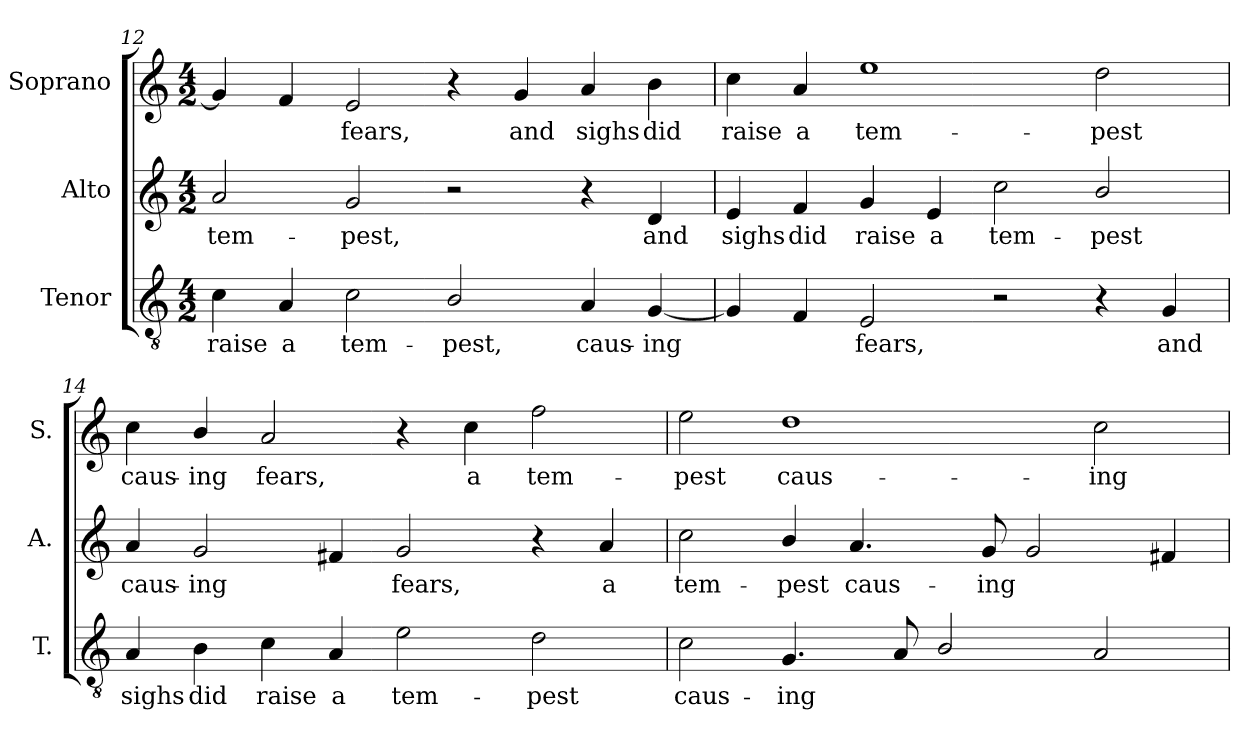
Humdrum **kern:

**kern	**text	**kern	**text	**kern	**text
*part3	*part3	*part2	*part2	*part1	*part1
*staff3	*staff3	*staff2	*staff2	*staff1	*staff1
*I"Tenor	*	*I"Alto	*	*I"Soprano	*
*I'T.	*	*I'A.	*	*I'S.	*
!!LO:LB:g=z
*clefGv2	*	*clefG2	*	*clefG2	*
*ITrd7c12	*	*	*	*	*
*k[]	*	*k[]	*	*k[]	*
*C:	*	*C:	*	*C:	*
*M4/2	*	*M4/2	*	*M4/2	*
=12	=12	=12	=12	=12	=12
!	!LO:LY:b:color=#000000	!	!	!	!
!	!	!	!LO:LY:b:color=#000000	!	!
4Ci\	raise	2ai/	tem-	4gi/]	.
!	!LO:LY:b:color=#000000	!	!	!	!
4AAi/	a	.	.	4fi/	.
!	!LO:LY:b:color=#000000	!	!	!	!
!	!	!	!LO:LY:b:color=#000000	!	!
!	!	!	!	!	!LO:LY:b:color=#000000
2Ci\	tem-	2gi/	-pest,	2ei/	fears,
!	!LO:LY:b:color=#000000	!	!	!	!
2BBi/	-pest,	2r	.	4r	.
!	!	!	!	!	!LO:LY:b:color=#000000
.	.	.	.	4gi/	and
!	!LO:LY:b:color=#000000	!	!	!	!
!	!	!	!	!	!LO:LY:b:color=#000000
4AAi/	caus-	4r	.	4ai/	sighs
!	!LO:LY:b:color=#000000	!	!	!	!
!	!	!	!LO:LY:b:color=#000000	!	!
!	!	!	!	!	!LO:LY:b:color=#000000
[4GGi/	-ing	4di/	and	4bi\	did
=13	=13	=13	=13	=13	=13
!	!	!	!LO:LY:b:color=#000000	!	!
!	!	!	!	!	!LO:LY:b:color=#000000
4GGi/]	.	4ei/	sighs	4cci\	raise
!	!	!	!LO:LY:b:color=#000000	!	!
!	!	!	!	!	!LO:LY:b:color=#000000
4FFi/	.	4fi/	did	4ai/	a
!	!LO:LY:b:color=#000000	!	!	!	!
!	!	!	!LO:LY:b:color=#000000	!	!
!	!	!	!	!	!LO:LY:b:color=#000000
2EEi/	fears,	4gi/	raise	1eei	tem-
!	!	!	!LO:LY:b:color=#000000	!	!
.	.	4ei/	a	.	.
!	!	!	!LO:LY:b:color=#000000	!	!
2r	.	2cci\	tem-	.	.
!	!	!	!LO:LY:b:color=#000000	!	!
!	!	!	!	!	!LO:LY:b:color=#000000
4r	.	2bi/	-pest	2ddi\	-pest
!	!LO:LY:b:color=#000000	!	!	!	!
4GGi/	and	.	.	.	.
=14	=14	=14	=14	=14	=14
!	!LO:LY:b:color=#000000	!	!	!	!
!	!	!	!LO:LY:b:color=#000000	!	!
!	!	!	!	!	!LO:LY:b:color=#000000
4AAi/	sighs	4ai/	caus-	4cci\	caus-
!	!LO:LY:b:color=#000000	!	!	!	!
!	!	!	!LO:LY:b:color=#000000	!	!
!	!	!	!	!	!LO:LY:b:color=#000000
4BBi\	did	2gi/	-ing	4bi/	-ing
!	!LO:LY:b:color=#000000	!	!	!	!
!	!	!	!	!	!LO:LY:b:color=#000000
4Ci\	raise	.	.	2ai/	fears,
!	!LO:LY:b:color=#000000	!	!	!	!
4AAi/	a	4f#Xi/	.	.	.
!	!LO:LY:b:color=#000000	!	!	!	!
!	!	!	!LO:LY:b:color=#000000	!	!
2Ei\	tem-	2gi/	fears,	4r	.
!	!	!	!	!	!LO:LY:b:color=#000000
.	.	.	.	4cci\	a
!	!LO:LY:b:color=#000000	!	!	!	!
!	!	!	!	!	!LO:LY:b:color=#000000
2Di\	-pest	4r	.	2ffi\	tem-
!	!	!	!LO:LY:b:color=#000000	!	!
.	.	4ai/	a	.	.
!!LO:PB:g=z
=15	=15	=15	=15	=15	=15
!	!LO:LY:b:color=#000000	!	!	!	!
!	!	!	!LO:LY:b:color=#000000	!	!
!	!	!	!	!	!LO:LY:b:color=#000000
2Ci\	caus-	2cci\	tem-	2eei\	-pest
!	!LO:LY:b:color=#000000	!	!	!	!
!	!	!	!LO:LY:b:color=#000000	!	!
!	!	!	!	!	!LO:LY:b:color=#000000
4.GGi/	-ing	4bi/	-pest	1ddi	caus-
!	!	!	!LO:LY:b:color=#000000	!	!
.	.	4.ai/	caus-	.	.
8AAi/	.	.	.	.	.
2BBi/	.	.	.	.	.
!	!	!	!LO:LY:b:color=#000000	!	!
.	.	8gi/	-ing	.	.
.	.	2gi/	.	.	.
!	!	!	!	!	!LO:LY:b:color=#000000
2AAi/	.	.	.	2cci\	-ing
.	.	4f#Xi/	.	.	.
=	=	=	=	=	=
*-	*-	*-	*-	*-	*-
